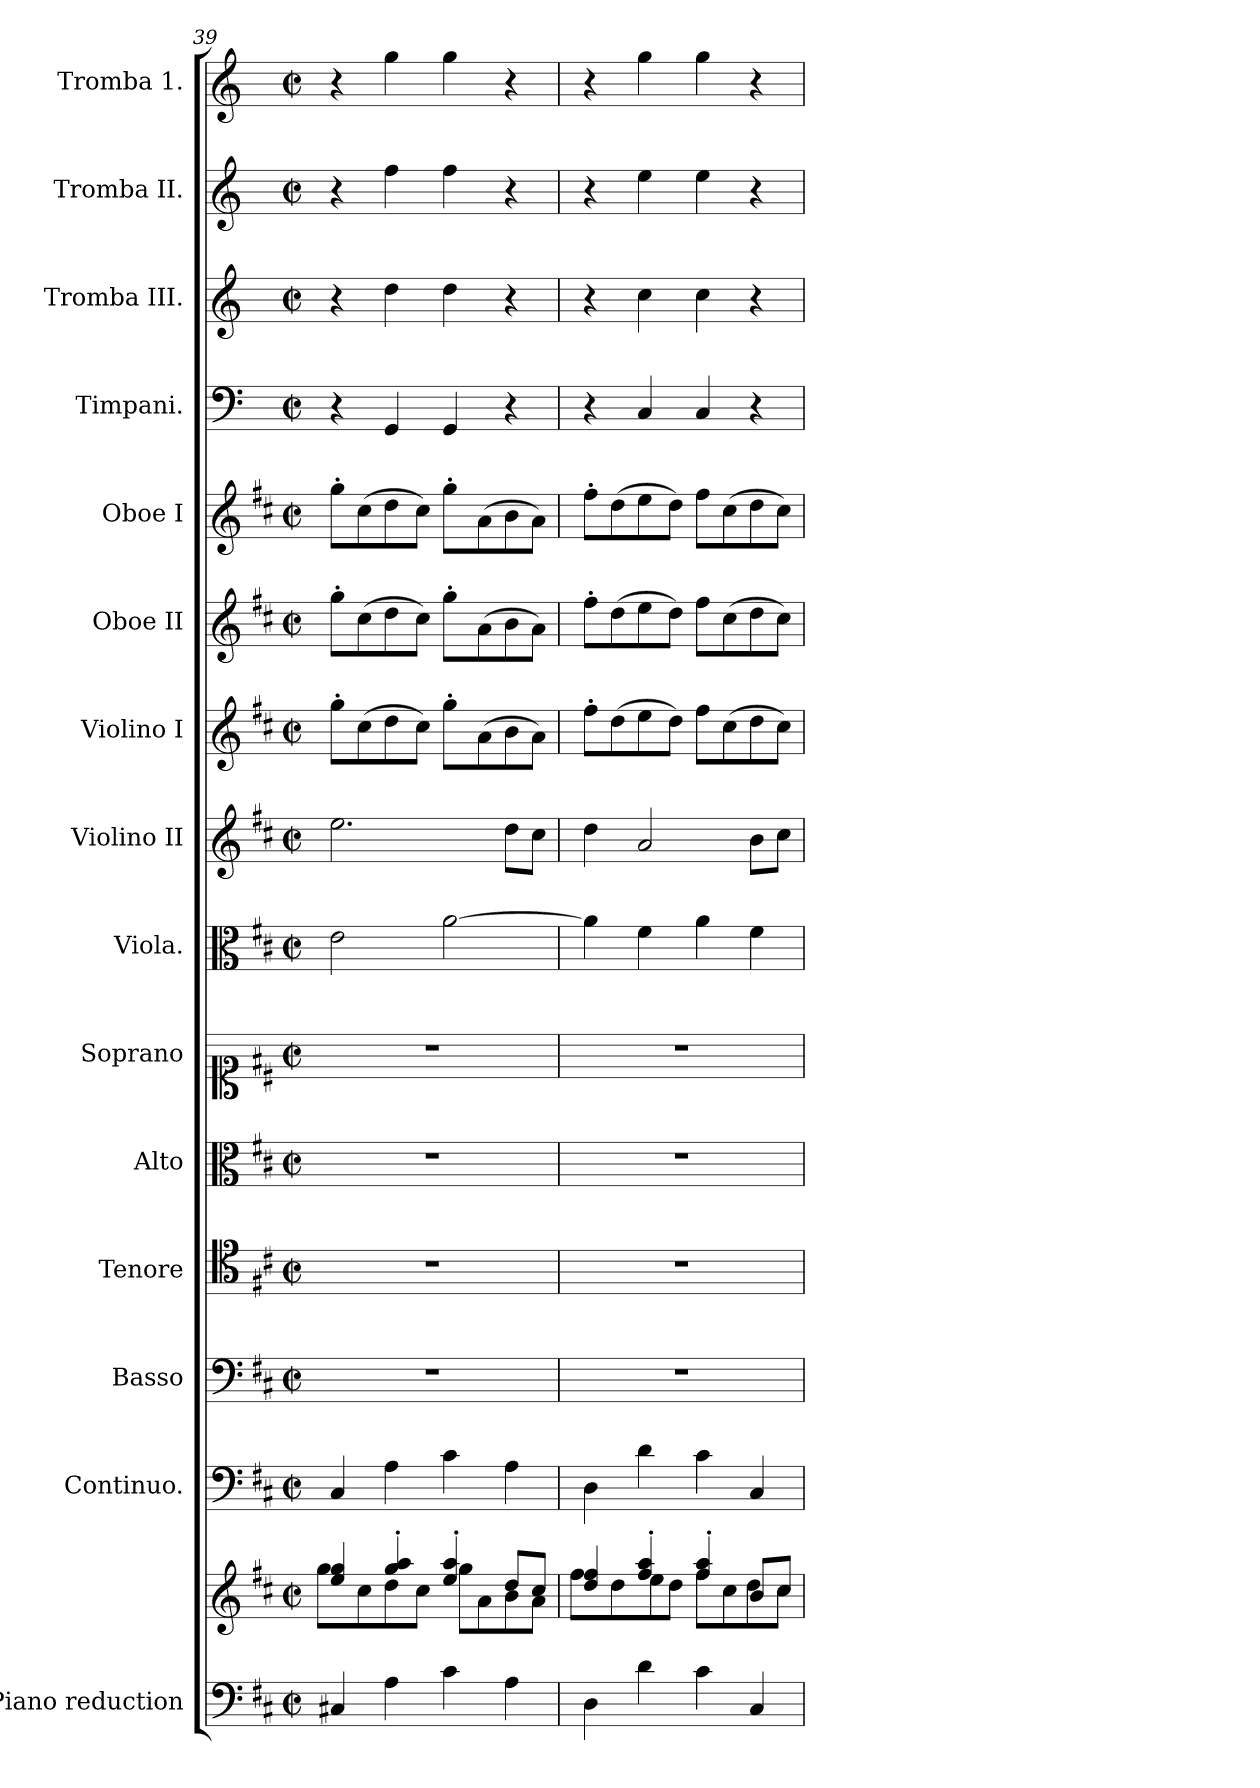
**kern	**kern	**kern	**kern	**kern	**kern	**kern	**kern	**kern	**kern	**kern	**kern	**kern	**kern	**kern	**kern
*part15	*part15	*part14	*part13	*part12	*part11	*part10	*part9	*part8	*part7	*part6	*part5	*part4	*part3	*part2	*part1
*staff16	*staff15	*staff14	*staff13	*staff12	*staff11	*staff10	*staff9	*staff8	*staff7	*staff6	*staff5	*staff4	*staff3	*staff2	*staff1
*I"Piano reduction	*	*I"Continuo.	*I"Basso	*I"Tenore	*I"Alto	*I"Soprano	*I"Viola.	*I"Violino II	*I"Violino I	*I"Oboe II	*I"Oboe I	*I"Timpani.	*I"Tromba III.	*I"Tromba II.	*I"Tromba 1.
*I'Pno	*	*	*	*	*	*	*I'Vla	*	*I'Vln	*I'Ob	*I'Ob	*I'Timp	*	*	*
*clefF4	*clefG2	*clefF4	*clefF4	*clefC4	*clefC3	*clefC1	*clefC3	*clefG2	*clefG2	*clefG2	*clefG2	*clefF4	*clefG2	*clefG2	*clefG2
*	*	*	*	*	*	*	*	*	*	*	*	*ITrd-1c-2	*ITrd-1c-2	*ITrd-1c-2	*ITrd-1c-2
*k[f#c#]	*k[f#c#]	*k[f#c#]	*k[f#c#]	*k[f#c#]	*k[f#c#]	*k[f#c#]	*k[f#c#]	*k[f#c#]	*k[f#c#]	*k[f#c#]	*k[f#c#]	*k[f#c#]	*k[f#c#]	*k[f#c#]	*k[f#c#]
*M2/2	*M2/2	*M2/2	*M2/2	*M2/2	*M2/2	*M2/2	*M2/2	*M2/2	*M2/2	*M2/2	*M2/2	*M2/2	*M2/2	*M2/2	*M2/2
*met(c|)	*met(c|)	*met(c|)	*met(c|)	*met(c|)	*met(c|)	*met(c|)	*met(c|)	*met(c|)	*met(c|)	*met(c|)	*met(c|)	*met(c|)	*met(c|)	*met(c|)	*met(c|)
=39	=39	=39	=39	=39	=39	=39	=39	=39	=39	=39	=39	=39	=39	=39	=39
*	*^	*	*	*	*	*	*	*	*	*	*	*	*	*	*
4C#X/	4ee/ 4gg/	8gg\L	4C#/	1r	1r	1r	1r	2e\	2.ee\	8gg'\L	8gg'\L	8gg'\L	4r	4r	4r	4r
.	.	8cc#\	.	.	.	.	.	.	.	(>8cc#\	(>8cc#\	(>8cc#\	.	.	.	.
4A\	4gg/' 4aa/'	8dd\	4A\	.	.	.	.	.	.	8dd\	8dd\	8dd\	4AA/	4ee\	4gg\	4aa\
.	.	8cc#\J	.	.	.	.	.	.	.	8cc#\J)	8cc#\J)	8cc#\J)	.	.	.	.
4c#\	4ee/' 4aa/'	8gg\L	4c#\	.	.	.	.	[2a\	.	8gg'\L	8gg'\L	8gg'\L	4AA/	4ee\	4gg\	4aa\
.	.	8a\	.	.	.	.	.	.	.	(>8a\	(>8a\	(>8a\	.	.	.	.
4A\	8dd/L	8b\	4A\	.	.	.	.	.	8dd\L	8b\	8b\	8b\	4r	4r	4r	4r
.	8cc#/J	8a\J	.	.	.	.	.	.	8cc#\J	8a\J)	8a\J)	8a\J)	.	.	.	.
=40	=40	=40	=40	=40	=40	=40	=40	=40	=40	=40	=40	=40	=40	=40	=40	=40
4D\	4dd/ 4ff#/	8ff#\L	4D\	1r	1r	1r	1r	4a\]	4dd\	8ff#'\L	8ff#'\L	8ff#'\L	4r	4r	4r	4r
.	.	8dd\	.	.	.	.	.	.	.	(>8dd\	(>8dd\	(>8dd\	.	.	.	.
4d\	4ff#/' 4aa/'	8ee\	4d\	.	.	.	.	4f#\	2a/	8ee\	8ee\	8ee\	4D/	4dd\	4ff#\	4aa\
.	.	8dd\J	.	.	.	.	.	.	.	8dd\J)	8dd\J)	8dd\J)	.	.	.	.
4c#\	4ff#/' 4aa/'	8ff#\L	4c#\	.	.	.	.	4a\	.	8ff#\L	8ff#\L	8ff#\L	4D/	4dd\	4ff#\	4aa\
.	.	8cc#\	.	.	.	.	.	.	.	(>8cc#\	(>8cc#\	(>8cc#\	.	.	.	.
4C#/	8b/L	8dd\	4C#/	.	.	.	.	4f#\	8b\L	8dd\	8dd\	8dd\	4r	4r	4r	4r
.	8cc#/J	8cc#\J	.	.	.	.	.	.	8cc#\J	8cc#\J)	8cc#\J)	8cc#\J)	.	.	.	.
*	*v	*v	*	*	*	*	*	*	*	*	*	*	*	*	*	*
=	=	=	=	=	=	=	=	=	=	=	=	=	=	=	=
*-	*-	*-	*-	*-	*-	*-	*-	*-	*-	*-	*-	*-	*-	*-	*-
